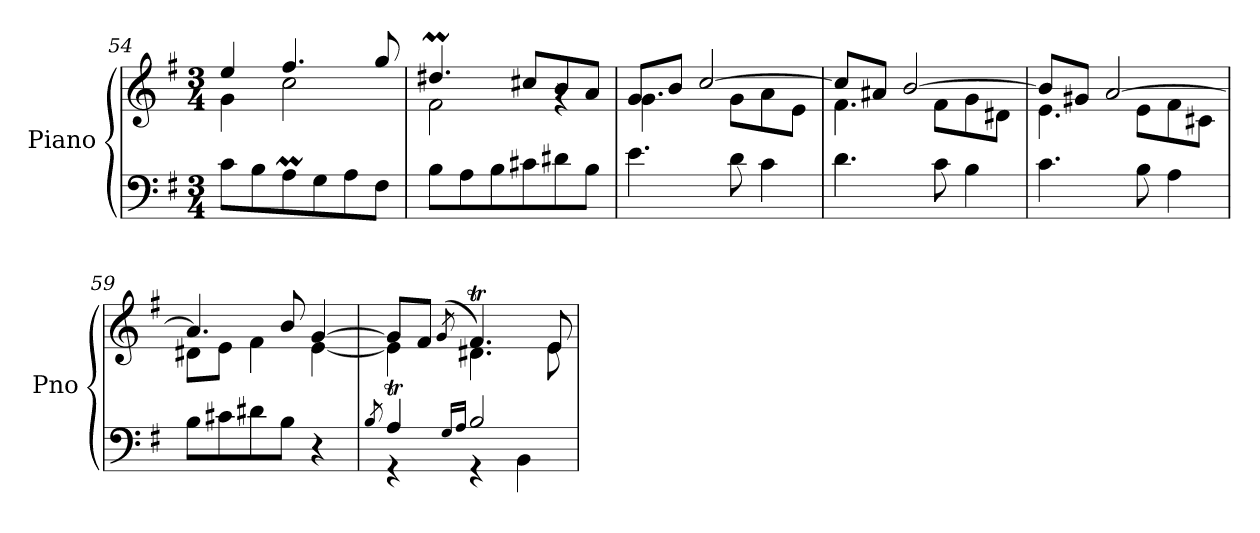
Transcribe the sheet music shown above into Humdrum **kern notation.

**kern	**kern
*part1	*part1
*staff2	*staff1
*I"Piano	*
*I'Pno	*
*clefF4	*clefG2
*k[f#]	*k[f#]
*M3/4	*M3/4
=54	=54
*	*^
8c\L	4ee/	4g\
8B\	.	.
8AM\	4.ff#/	2cc\
8G\	.	.
8A\	.	.
8F#\J	8gg/	.
=55	=55	=55
8B\L	4.dd#Xm/	2f#\
8A\	.	.
8B\	.	.
8c#X\	8cc#X/L	.
8d#X\	8b/	4rg
8B\J	8a/J	.
=56	=56	=56
!	!LO:N:head=solid	!
4.e\	8g/L	4.g\
.	8b/J	.
.	[2cc/	.
8d\	.	8g\L
4c\	.	8a\
.	.	8e\J
=57	=57	=57
4.d\	8cc/L]	4.f#\
.	8a#X/J	.
.	[2b/	.
8c\	.	8f#\L
4B\	.	8g\
.	.	8d#X\J
=58	=58	=58
4.c\	8b/L]	4.e\
.	8g#X/J	.
.	[2a/	.
8B\	.	8e\L
4A\	.	8f#\
.	.	8c#X\J
!!LO:LB:g=z	!!
=59	=59	=59
8B\L	4.a/]	8d#X\L
8c#X\	.	8e\J
8d#X\	.	4f#\
8B\J	8b/	.
4r	[4g/	[4e\
=60	=60	=60
8qB/	.	.
*^	*	*
4AT/	4r	8g/L]	4e\]
.	.	8f#/J	.
16qG/LL	.	.	.
16qA/JJ	.	(>8qg/	.
2B/	4r	4.f#t/)	4.d#X\
.	4BB\	.	.
.	.	8e/	8e\
*v	*v	*	*
*	*v	*v
=	=
*-	*-
